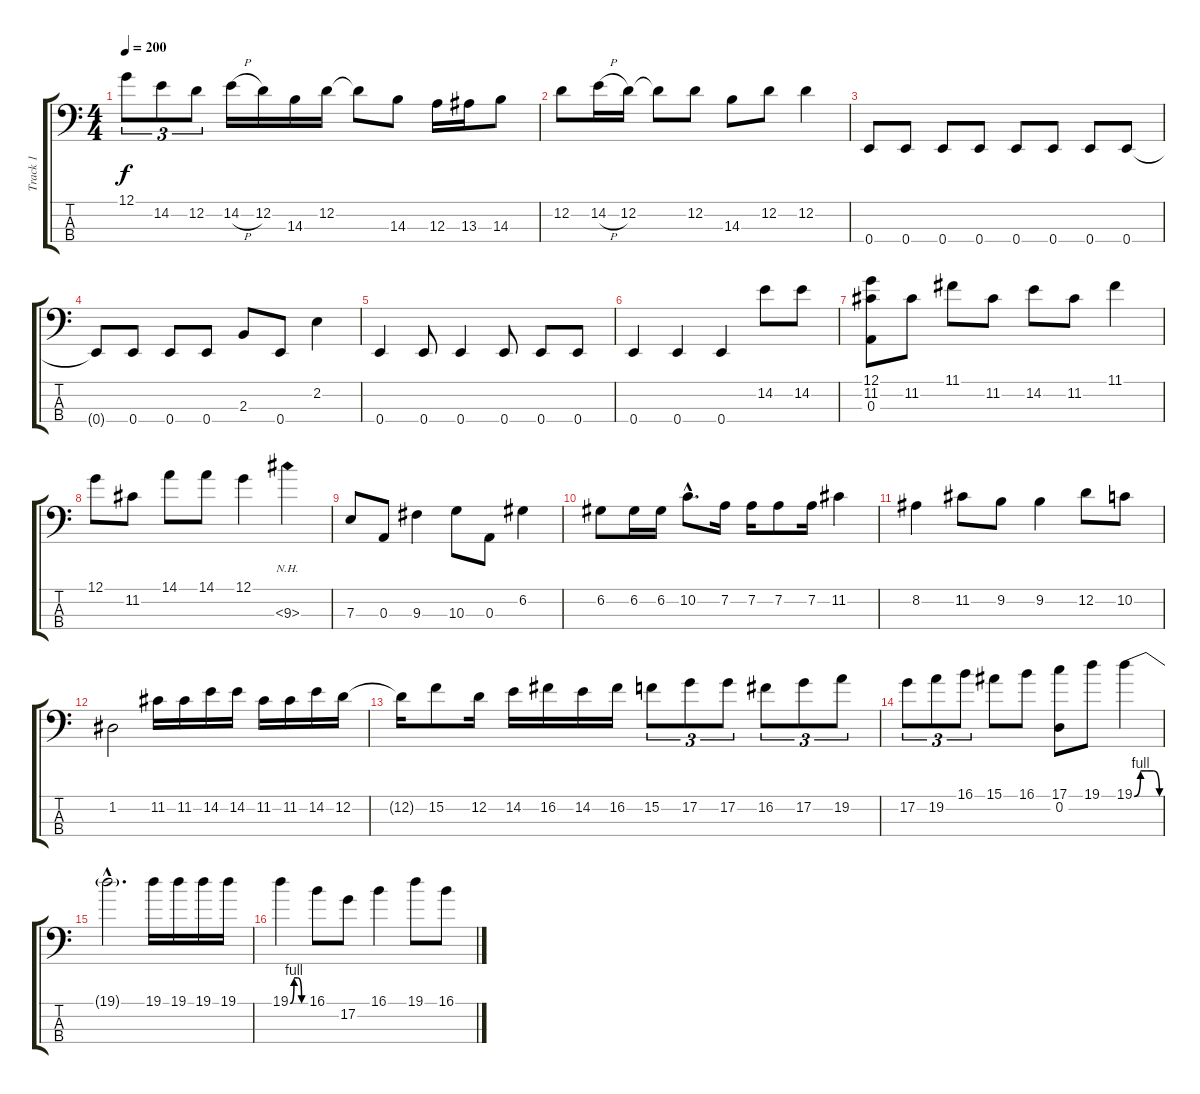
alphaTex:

\track ("Track 1" "Track 1") {instrument distortionguitar}
\staff {score tabs}
\tuning (G2 D2 A1 E1) {hide}
\ts (4 4)
\tempo 200
\clef f4
\ks c
12.1.8{tu (3 2) dy f} 14.2.8{tu (3 2)} 12.2.8{tu (3 2)} 14.2{h}.16 12.2.16 14.3.16 12.2.16 12.2{t}.8 14.3.8 12.3.16 13.3.16 14.3.8 |
12.2.8 14.2{h}.16 12.2.16 12.2{t}.8 12.2.8 14.3.8 12.2.8 12.2.4 |
0.4.8 0.4.8 0.4.8 0.4.8 0.4.8 0.4.8 0.4.8 0.4.8 |
0.4{t}.8 0.4.8 0.4.8 0.4.8 2.3.8 0.4.8 2.2.4 |
0.4.4 0.4.8 0.4.4 0.4.8 0.4.8 0.4.8 |
0.4.4 0.4.4 0.4.4 14.2.8 14.2.8 |
(12.1 11.2 0.3).8 11.2.8 11.1.8 11.2.8 14.2.8 11.2.8 11.1.4 |
12.1.8 11.2.8 14.1.8 14.1.8 12.1.4 9.3{nh}.4 |
7.3.8 0.3.8 9.3.4 10.3.8 0.3.8 6.2.4 |
6.2.8 6.2.16 6.2.16 10.2{hac}.8{d} 7.2.16 7.2.16 7.2.8 7.2.16 11.2.4 |
8.2.4 11.2.8 9.2.8 9.2.4 12.2.8 10.2.8 |
1.2.2 11.2.16 11.2.16 14.2.16 14.2.16 11.2.16 11.2.16 14.2.16 12.2.16 |
12.2{t}.16 15.2.8 12.2.16 14.2.16 16.2.16 14.2.16 16.2.16 15.2.8{tu (3 2)} 17.2.8{tu (3 2)} 17.2.8{tu (3 2)} 16.2.8{tu (3 2)} 17.2.8{tu (3 2)} 19.2.8{tu (3 2)} |
17.2.8{tu (3 2)} 19.2.8{tu (3 2)} 16.1.8{tu (3 2)} 15.1.8 16.1.8 (17.1 0.2).8 19.1.8 19.1{be (custom 0 0 15 4 30 4 45 4 60 0)}.4 |
19.1{hac t}.2{d} 19.1.16 19.1.16 19.1.16 19.1.16 |
19.1{be (custom 0 0 15 4 30 4 45 0 60 0)}.4 16.1.8 17.2.8 16.1.4 19.1.8 16.1.8
